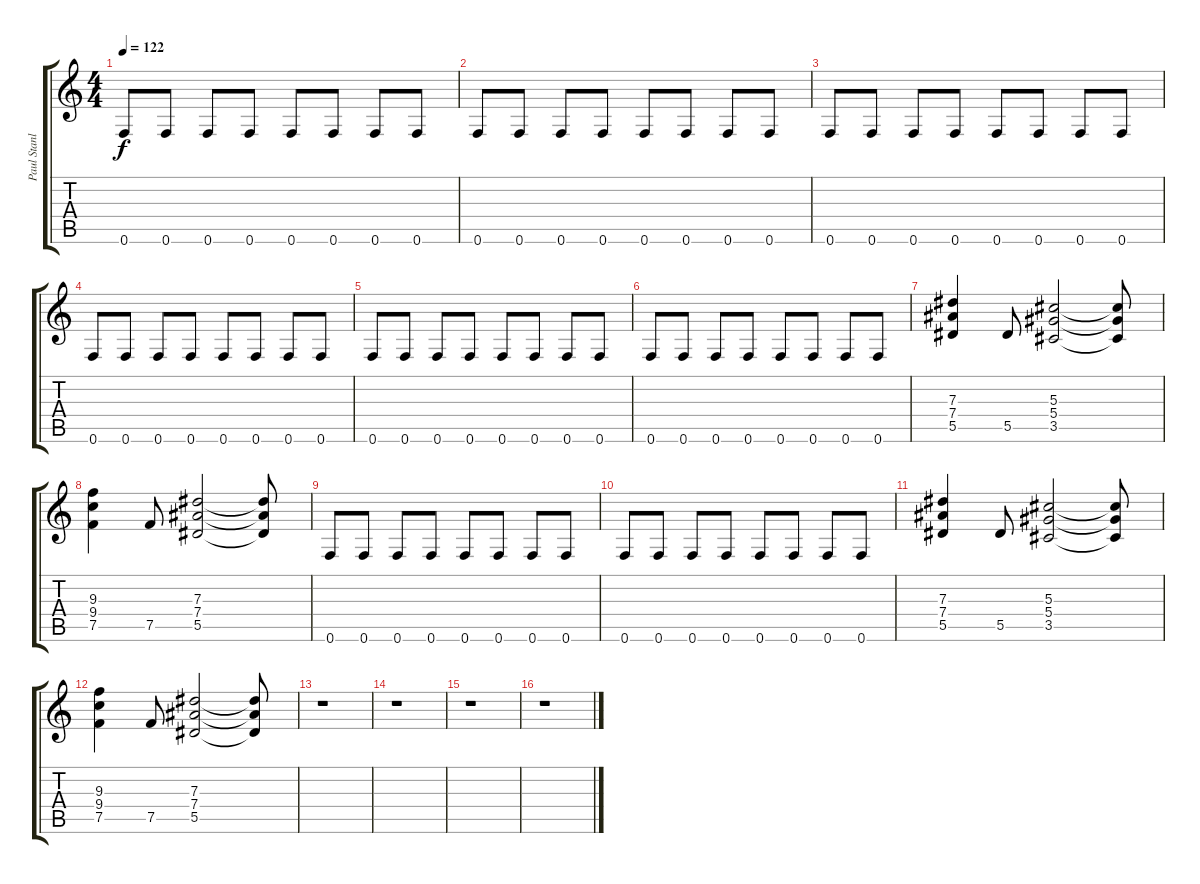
\track ("Paul Stanley" "Paul Stanl") {instrument overdrivenguitar}
\staff {score tabs}
\tuning (F4 C4 Ab3 Eb3 Bb2 F2) {hide}
\ts (4 4)
\tempo 122
\clef g2
\ks c
0.6.8{dy f instrument overdrivenguitar} 0.6.8 0.6.8 0.6.8 0.6.8 0.6.8 0.6.8 0.6.8 |
0.6.8 0.6.8 0.6.8 0.6.8 0.6.8 0.6.8 0.6.8 0.6.8 |
0.6.8 0.6.8 0.6.8 0.6.8 0.6.8 0.6.8 0.6.8 0.6.8 |
0.6.8 0.6.8 0.6.8 0.6.8 0.6.8 0.6.8 0.6.8 0.6.8 |
0.6.8 0.6.8 0.6.8 0.6.8 0.6.8 0.6.8 0.6.8 0.6.8 |
0.6.8 0.6.8 0.6.8 0.6.8 0.6.8 0.6.8 0.6.8 0.6.8 |
(7.3 7.4 5.5).4 5.5.8 (5.3 5.4 3.5).2 (5.3{t} 5.4{t} 3.5{t}).8 |
(9.3 9.4 7.5).4 7.5.8 (7.3 7.4 5.5).2 (7.3{t} 7.4{t} 5.5{t}).8 |
0.6.8 0.6.8 0.6.8 0.6.8 0.6.8 0.6.8 0.6.8 0.6.8 |
0.6.8 0.6.8 0.6.8 0.6.8 0.6.8 0.6.8 0.6.8 0.6.8 |
(7.3 7.4 5.5).4 5.5.8 (5.3 5.4 3.5).2 (5.3{t} 5.4{t} 3.5{t}).8 |
(9.3 9.4 7.5).4 7.5.8 (7.3 7.4 5.5).2 (7.3{t} 7.4{t} 5.5{t}).8 |
r.1 |
r.1 |
r.1 |
r.1
